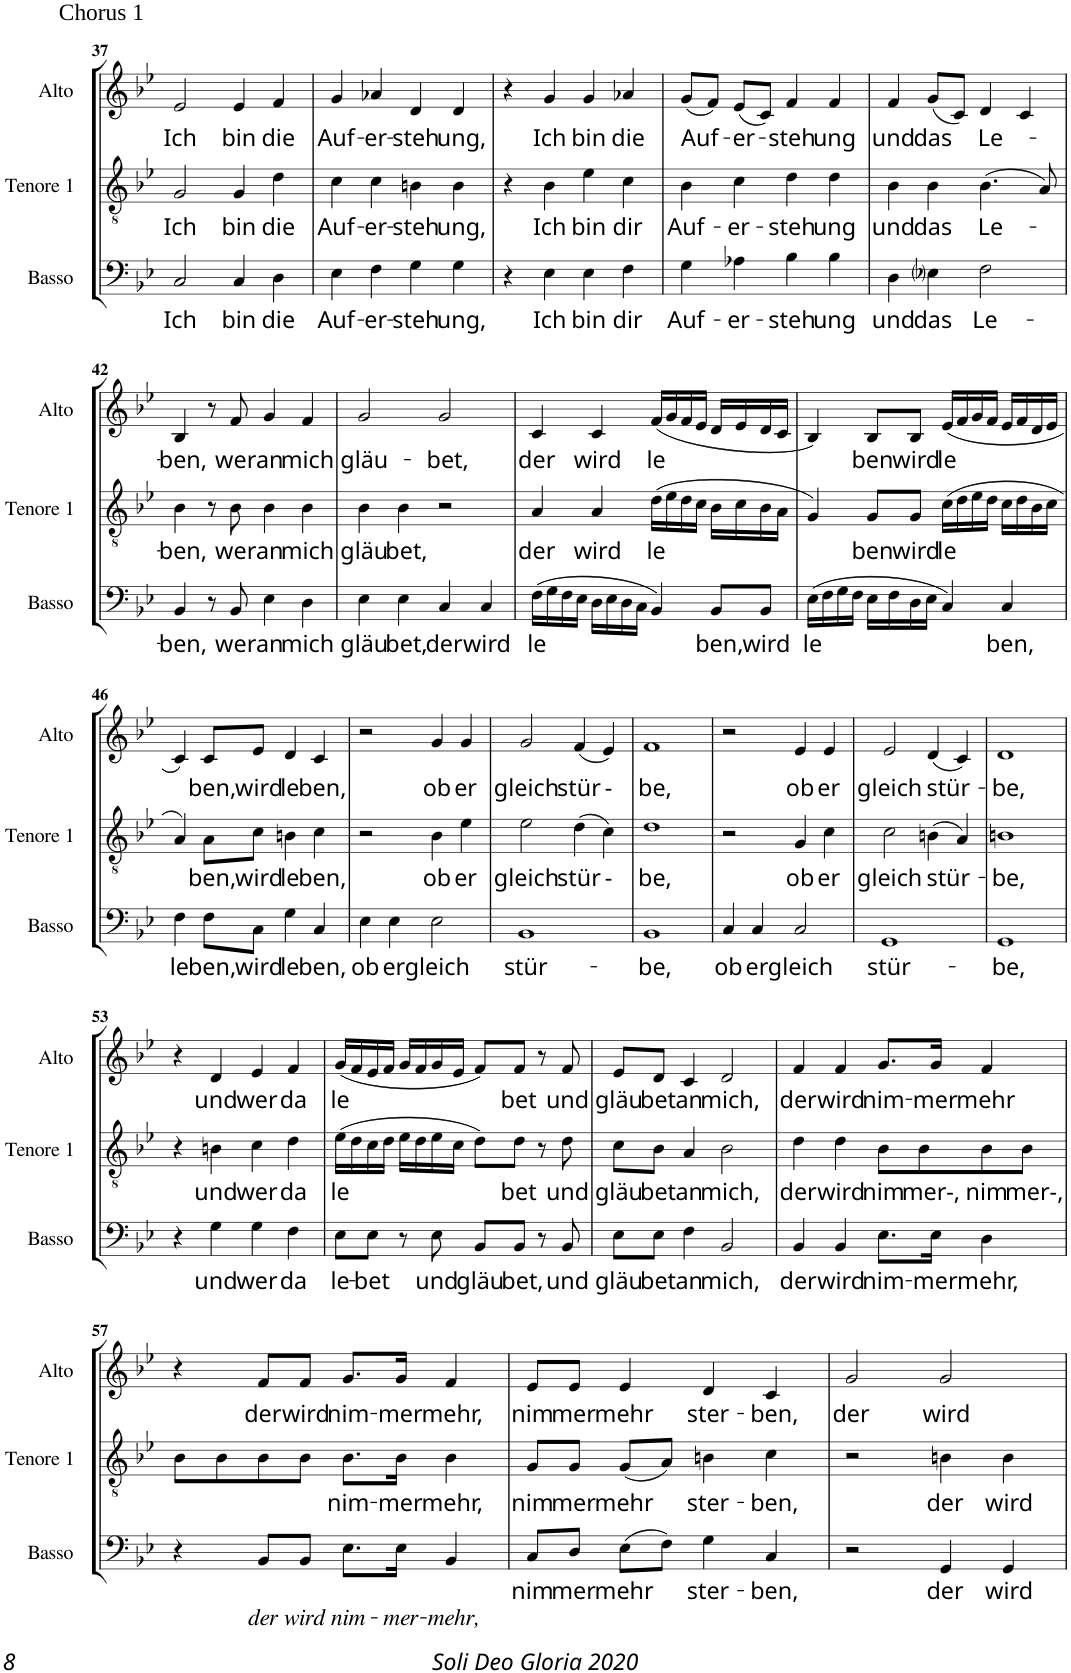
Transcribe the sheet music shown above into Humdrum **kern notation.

**kern	**text	**text	**kern	**text	**kern	**text
*part3	*part3	*part3	*part2	*part2	*part1	*part1
*staff3	*staff3	*staff3	*staff2	*staff2	*staff1	*staff1
*I"Basso	*	*	*I"Tenore 1	*	*I"Alto	*
*I'Basso	*	*	*I'Tenore 1	*	*I'Alto	*
!!LO:PB:g=z
*clefF4	*	*	*clefGv2	*	*clefG2	*
*k[b-e-]	*	*	*k[b-e-]	*	*k[b-e-]	*
*B-:	*	*	*B-:	*	*B-:	*
*M4/4	*	*	*M4/4	*	*M4/4	*
*met(c)	*	*	*met(c)	*	*met(c)	*
=37	=37	=37	=37	=37	=37	=37
!	!	!	!	!	!LO:TX:a:t=Chorus 1	!
!	!LO:LY:b	!	!	!LO:LY:b	!	!LO:LY:b
2C/	Ich	.	2G/	Ich	2e-/	Ich
!	!LO:LY:b	!	!	!LO:LY:b	!	!LO:LY:b
4C/	bin	.	4G/	bin	4e-/	bin
!	!LO:LY:b	!	!	!LO:LY:b	!	!LO:LY:b
4D\	die	.	4d\	die	4f/	die
=38	=38	=38	=38	=38	=38	=38
!	!LO:LY:b	!	!	!LO:LY:b	!	!LO:LY:b
4E-\	Auf-	.	4c\	Auf-	4g/	Auf-
!	!LO:LY:b	!	!	!LO:LY:b	!	!LO:LY:b
4F\	-er-	.	4c\	-er-	4a-X/	-er-
!	!LO:LY:b	!	!	!LO:LY:b	!	!LO:LY:b
4G\	-steh-	.	4Bn\	-steh-	4d/	-steh-
!	!LO:LY:b	!	!	!LO:LY:b	!	!LO:LY:b
4G\	-ung,	.	4B\	-ung,	4d/	-ung,
=39	=39	=39	=39	=39	=39	=39
4r	.	.	4r	.	4r	.
!	!LO:LY:b	!	!	!LO:LY:b	!	!LO:LY:b
4E-\	Ich	.	4B-\	Ich	4g/	Ich
!	!LO:LY:b	!	!	!LO:LY:b	!	!LO:LY:b
4E-\	bin	.	4e-\	bin	4g/	bin
!	!LO:LY:b	!	!	!LO:LY:b	!	!LO:LY:b
4F\	dir	.	4c\	dir	4a-X/	die
=40	=40	=40	=40	=40	=40	=40
!	!LO:LY:b	!	!	!LO:LY:b	!	!LO:LY:b
4G\	Auf-	.	4B-\	Auf-	(<8g/L	Auf-
.	.	.	.	.	8f/J)	.
!	!LO:LY:b	!	!	!LO:LY:b	!	!LO:LY:b
4A-X\	-er-	.	4c\	-er-	(<8e-/L	-er-
.	.	.	.	.	8c/J)	.
!	!LO:LY:b	!	!	!LO:LY:b	!	!LO:LY:b
4B-\	-steh-	.	4d\	-steh-	4f/	-steh-
!	!LO:LY:b	!	!	!LO:LY:b	!	!LO:LY:b
4B-\	-ung	.	4d\	-ung	4f/	-ung
=41	=41	=41	=41	=41	=41	=41
!	!LO:LY:b	!	!	!LO:LY:b	!	!LO:LY:b
4D\	und	.	4B-\	und	4f/	und
!	!LO:LY:b	!	!	!LO:LY:b	!	!LO:LY:b
4E-i\	das	.	4B-\	das	(<8g/L	das
.	.	.	.	.	8c/J)	.
!	!LO:LY:b	!	!	!LO:LY:b	!	!LO:LY:b
2F\	Le-	.	(>4.B-\	Le-	4d/	Le-
.	.	.	.	.	4c/	.
.	.	.	8A/)	.	.	.
!!LO:LB:g=z
=42	=42	=42	=42	=42	=42	=42
!	!LO:LY:b	!	!	!LO:LY:b	!	!LO:LY:b
4BB-/	-ben,	.	4B-\	-ben,	4B-/	-ben,
8r	.	.	8r	.	8r	.
!	!LO:LY:b	!	!	!LO:LY:b	!	!LO:LY:b
8BB-/	wer	.	8B-\	wer	8f/	wer
!	!LO:LY:b	!	!	!LO:LY:b	!	!LO:LY:b
4E-\	an	.	4B-\	an	4g/	an
!	!LO:LY:b	!	!	!LO:LY:b	!	!LO:LY:b
4D\	mich	.	4B-\	mich	4f/	mich
=43	=43	=43	=43	=43	=43	=43
!	!LO:LY:b	!	!	!LO:LY:b	!	!LO:LY:b
4E-\	gläu-	.	4B-\	gläu-	2g/	gläu-
!	!LO:LY:b	!	!	!LO:LY:b	!	!
4E-\	-bet,	.	4B-\	-bet,	.	.
!	!LO:LY:b	!	!	!	!	!LO:LY:b
4C/	der	.	2r	.	2g/	-bet,
!	!LO:LY:b	!	!	!	!	!
4C/	wird	.	.	.	.	.
=44	=44	=44	=44	=44	=44	=44
!	!LO:LY:b	!	!	!LO:LY:b	!	!LO:LY:b
(16F\LL	le	.	4A/	der	4c/	der
16G\	.	.	.	.	.	.
16F\	.	.	.	.	.	.
16E-\JJ	.	.	.	.	.	.
!	!	!	!	!LO:LY:b	!	!LO:LY:b
16D\LL	.	.	4A/	wird	4c/	wird
16E-\	.	.	.	.	.	.
16D\	.	.	.	.	.	.
16C\JJ	.	.	.	.	.	.
!	!	!	!	!LO:LY:b	!	!LO:LY:b
4BB-/)	.	.	(16d\LL	le	(16f/LL	le
.	.	.	16e-\	.	16g/	.
.	.	.	16d\	.	16f/	.
.	.	.	16c\JJ	.	16e-/JJ	.
!	!LO:LY:b	!	!	!	!	!
8BB-/L	ben,	.	16B-\LL	.	16d/LL	.
.	.	.	16c\	.	16e-/	.
!	!LO:LY:b	!	!	!	!	!
8BB-/J	wird	.	16B-\	.	16d/	.
.	.	.	16A\JJ	.	16c/JJ	.
=45	=45	=45	=45	=45	=45	=45
!	!LO:LY:b	!	!	!	!	!
(16E-\LL	le	.	4G/)	.	4B-/)	.
16F\	.	.	.	.	.	.
16G\	.	.	.	.	.	.
16F\JJ	.	.	.	.	.	.
!	!	!	!	!LO:LY:b	!	!LO:LY:b
16E-\LL	.	.	8G/L	ben	8B-/L	ben
16F\	.	.	.	.	.	.
!	!	!	!	!LO:LY:b	!	!LO:LY:b
16D\	.	.	8G/J	wird	8B-/J	wird
16E-\JJ	.	.	.	.	.	.
!	!	!	!	!LO:LY:b	!	!LO:LY:b
4C/)	.	.	(16c\LL	le	(16e-/LL	le
.	.	.	16d\	.	16f/	.
.	.	.	16e-\	.	16g/	.
.	.	.	16d\JJ	.	16f/JJ	.
!	!LO:LY:b	!	!	!	!	!
4C/	ben,	.	16c\LL	.	16e-/LL	.
.	.	.	16d\	.	16f/	.
.	.	.	16B-\	.	16d/	.
.	.	.	16c\JJ	.	16e-/JJ	.
!!LO:LB:g=z
=46	=46	=46	=46	=46	=46	=46
!	!LO:LY:b	!	!	!	!	!
4F\	le-	.	4A/)	.	4c/)	.
!	!LO:LY:b	!	!	!LO:LY:b	!	!LO:LY:b
8F\L	-ben,	.	8A\L	ben,	8c/L	ben,
!	!LO:LY:b	!	!	!LO:LY:b	!	!LO:LY:b
8C\J	wird	.	8c\J	wird	8e-/J	wird
!	!LO:LY:b	!	!	!LO:LY:b	!	!LO:LY:b
4G\	le-	.	4Bn\	le-	4d/	le-
!	!LO:LY:b	!	!	!LO:LY:b	!	!LO:LY:b
4C/	-ben,	.	4c\	-ben,	4c/	-ben,
=47	=47	=47	=47	=47	=47	=47
!	!LO:LY:b	!	!	!	!	!
4E-\	ob	.	2r	.	2r	.
!	!LO:LY:b	!	!	!	!	!
4E-\	er	.	.	.	.	.
!	!LO:LY:b	!	!	!LO:LY:b	!	!LO:LY:b
2E-\	gleich	.	4B-\	ob	4g/	ob
!	!	!	!	!LO:LY:b	!	!LO:LY:b
.	.	.	4e-\	er	4g/	er
=48	=48	=48	=48	=48	=48	=48
!	!LO:LY:b	!	!	!LO:LY:b	!	!LO:LY:b
1BB-	stür-	.	2e-\	gleich	2g/	gleich
!	!	!	!	!LO:LY:b	!	!LO:LY:b
.	.	.	(>4d\	stür	(<4f/	stür
!	!	!	!	!LO:LY:b	!	!LO:LY:b
.	.	.	4c\)	-	4e-/)	-
=49	=49	=49	=49	=49	=49	=49
!	!LO:LY:b	!	!	!LO:LY:b	!	!LO:LY:b
1BB-	-be,	.	1d	be,	1f	be,
=50	=50	=50	=50	=50	=50	=50
!	!LO:LY:b	!	!	!	!	!
4C/	ob	.	2r	.	2r	.
!	!LO:LY:b	!	!	!	!	!
4C/	er	.	.	.	.	.
!	!LO:LY:b	!	!	!LO:LY:b	!	!LO:LY:b
2C/	gleich	.	4G/	ob	4e-/	ob
!	!	!	!	!LO:LY:b	!	!LO:LY:b
.	.	.	4c\	er	4e-/	er
=51	=51	=51	=51	=51	=51	=51
!	!LO:LY:b	!	!	!LO:LY:b	!	!LO:LY:b
1GG	stür-	.	2c\	gleich	2e-/	gleich
!	!	!	!	!LO:LY:b	!	!LO:LY:b
.	.	.	(>4Bn\	stür-	(<4d/	stür-
.	.	.	4A/)	.	4c/)	.
=52	=52	=52	=52	=52	=52	=52
!	!LO:LY:b	!	!	!LO:LY:b	!	!LO:LY:b
1GG	-be,	.	1Bn	-be,	1d	-be,
!!LO:LB:g=z
=53	=53	=53	=53	=53	=53	=53
4r	.	.	4r	.	4r	.
!	!LO:LY:b	!	!	!LO:LY:b	!	!LO:LY:b
4G\	und	.	4Bn\	und	4d/	und
!	!LO:LY:b	!	!	!LO:LY:b	!	!LO:LY:b
4G\	wer	.	4c\	wer	4e-/	wer
!	!LO:LY:b	!	!	!LO:LY:b	!	!LO:LY:b
4F\	da	.	4d\	da	4f/	da
=54	=54	=54	=54	=54	=54	=54
!	!LO:LY:b	!	!	!LO:LY:b	!	!LO:LY:b
8E-\L	le-	.	(16e-\LL	le	(16g/LL	le
.	.	.	16d\	.	16f/	.
!	!LO:LY:b	!	!	!	!	!
8E-\J	-bet	.	16c\	.	16e-/	.
.	.	.	16d\JJ	.	16f/JJ	.
8r	.	.	16e-\LL	.	16g/LL	.
.	.	.	16d\	.	16f/	.
!	!LO:LY:b	!	!	!	!	!
8E-\	und	.	16e-\	.	16g/	.
.	.	.	16c\JJ	.	16e-/JJ	.
!	!LO:LY:b	!	!	!	!	!
8BB-/L	gläu-	.	8d\L)	.	8f/L)	.
!	!LO:LY:b	!	!	!LO:LY:b	!	!LO:LY:b
8BB-/J	-bet,	.	8d\J	bet	8f/J	bet
8r	.	.	8r	.	8r	.
!	!LO:LY:b	!	!	!LO:LY:b	!	!LO:LY:b
8BB-/	und	.	8d\	und	8f/	und
=55	=55	=55	=55	=55	=55	=55
!	!LO:LY:b	!	!	!LO:LY:b	!	!LO:LY:b
8E-\L	gläu-	.	8c\L	gläu-	8e-/L	gläu-
!	!LO:LY:b	!	!	!LO:LY:b	!	!LO:LY:b
8E-\J	-bet	.	8B-\J	-bet	8d/J	-bet
!	!LO:LY:b	!	!	!LO:LY:b	!	!LO:LY:b
4F\	an	.	4A/	an	4c/	an
!	!LO:LY:b	!	!	!LO:LY:b	!	!LO:LY:b
2BB-/	mich,	.	2B-\	mich,	2d/	mich,
=56	=56	=56	=56	=56	=56	=56
!	!LO:LY:b	!	!	!LO:LY:b	!	!LO:LY:b
4BB-/	der	.	4d\	der	4f/	der
!	!LO:LY:b	!	!	!LO:LY:b	!	!LO:LY:b
4BB-/	wird	.	4d\	wird	4f/	wird
!	!LO:LY:b	!	!	!LO:LY:b	!	!LO:LY:b
8.E-\L	nim-	.	8B-\L	nim-	8.g/L	nim-
!	!	!	!	!LO:LY:b	!	!
.	.	.	8B-\	-mer-,	.	.
!	!LO:LY:b	!	!	!	!	!LO:LY:b
16E-\Jk	-mer-	.	.	.	16g/Jk	-mer-
!	!LO:LY:b	!	!	!LO:LY:b	!	!LO:LY:b
4D\	-mehr,	.	8B-\	nim-	4f/	-mehr
!	!	!	!	!LO:LY:b	!	!
.	.	.	8B-\J	-mer-,	.	.
!!LO:LB:g=z
=57	=57	=57	=57	=57	=57	=57
4r	.	.	8B-\L	.	4r	.
.	.	.	8B-\	.	.	.
!	!	!LO:LY:b	!	!	!	!LO:LY:b
8BB-/L	.	der	8B-\	.	8f/L	der
!	!	!LO:LY:b	!	!	!	!LO:LY:b
8BB-/J	.	wird	8B-\J	.	8f/J	wird
!	!	!LO:LY:b	!	!LO:LY:b	!	!LO:LY:b
8.E-\L	.	nim-	8.B-\L	nim-	8.g/L	nim-
!	!	!LO:LY:b	!	!LO:LY:b	!	!LO:LY:b
16E-\Jk	.	-mer-	16B-\Jk	-mer-	16g/Jk	-mer
!	!	!LO:LY:b	!	!LO:LY:b	!	!LO:LY:b
4BB-/	.	-mehr,	4B-\	-mehr,	4f/	mehr,
=58	=58	=58	=58	=58	=58	=58
!	!LO:LY:b	!	!	!LO:LY:b	!	!LO:LY:b
8C/L	nim-	.	8G/L	nim-	8e-/L	nim-
!	!LO:LY:b	!	!	!LO:LY:b	!	!LO:LY:b
8D/J	-mer-	.	8G/J	-mer-	8e-/J	-mer-
!	!LO:LY:b	!	!	!LO:LY:b	!	!LO:LY:b
(>8E-\L	-mehr	.	(<8G/L	-mehr	4e-/	-mehr
8F\J)	.	.	8A/J)	.	.	.
!	!LO:LY:b	!	!	!LO:LY:b	!	!LO:LY:b
4G\	ster-	.	4Bn\	ster-	4d/	ster-
!	!LO:LY:b	!	!	!LO:LY:b	!	!LO:LY:b
4C/	-ben,	.	4c\	-ben,	4c/	-ben,
=59	=59	=59	=59	=59	=59	=59
!	!	!	!	!	!	!LO:LY:b
2r	.	.	2r	.	2g/	der
!	!LO:LY:b	!	!	!LO:LY:b	!	!LO:LY:b
4GG/	der	.	4Bn\	der	2g/	wird
!	!LO:LY:b	!	!	!LO:LY:b	!	!
4GG/	wird	.	4B\	wird	.	.
=	=	=	=	=	=	=
*-	*-	*-	*-	*-	*-	*-
